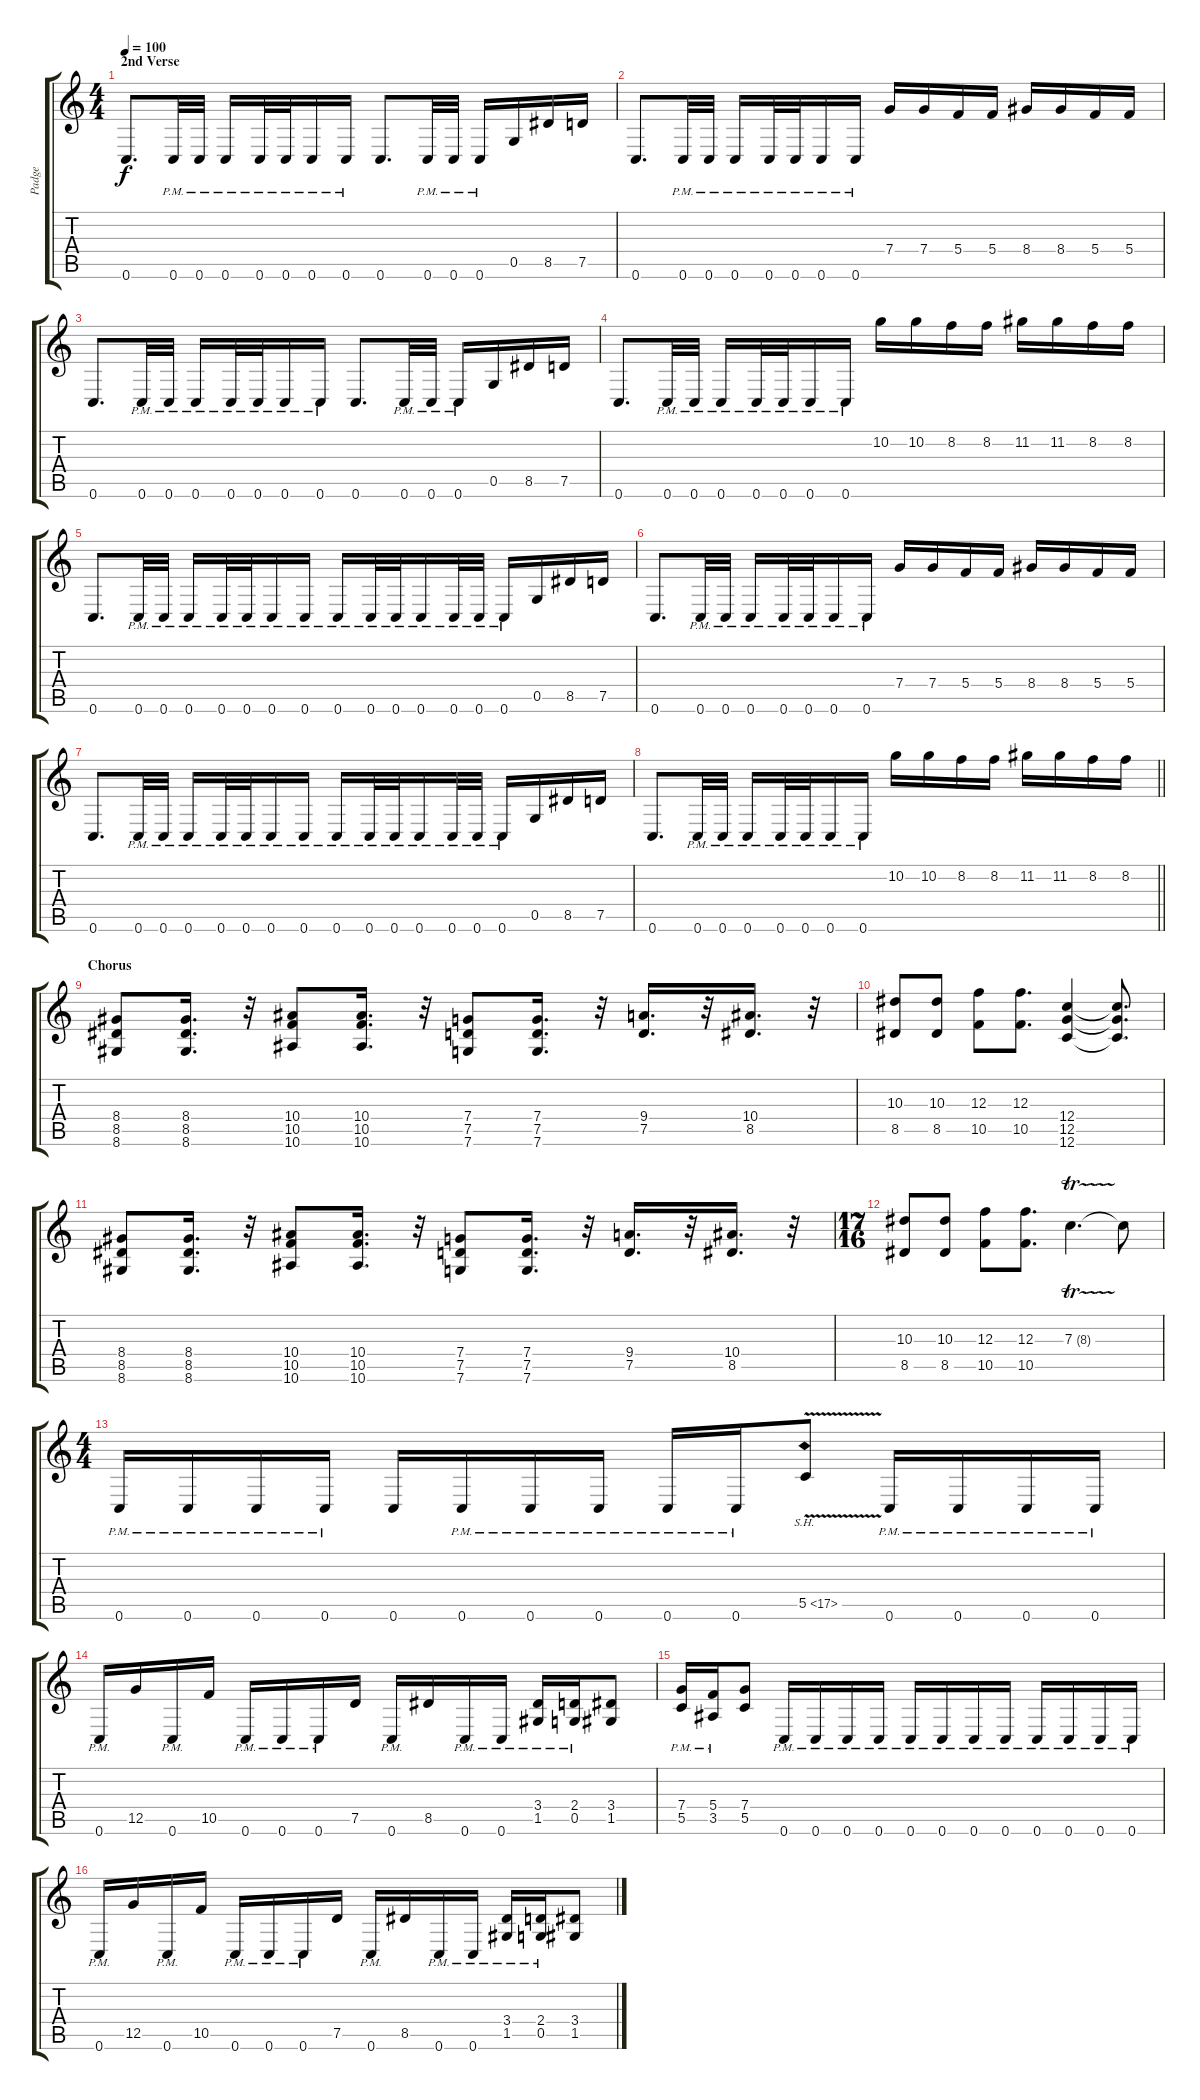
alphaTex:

\track ("Padge" "Padge") {instrument distortionguitar}
\staff {score tabs}
\tuning (D4 A3 F3 C3 G2 C2) {hide}
\ts (4 4)
\section ("" "2nd Verse")
\tempo 100
\clef g2
\ks c
0.6.8{d dy f instrument distortionguitar} 0.6{pm}.32 0.6{pm}.32 0.6{pm}.16 0.6{pm}.32 0.6{pm}.32 0.6{pm}.16 0.6{pm}.16 0.6.8{d} 0.6{pm}.32 0.6{pm}.32 0.6{pm}.16 0.5.16 8.5.16 7.5.16 |
0.6.8{d} 0.6{pm}.32 0.6{pm}.32 0.6{pm}.16 0.6{pm}.32 0.6{pm}.32 0.6{pm}.16 0.6{pm}.16 7.4.16 7.4.16 5.4.16 5.4.16 8.4.16 8.4.16 5.4.16 5.4.16 |
0.6.8{d} 0.6{pm}.32 0.6{pm}.32 0.6{pm}.16 0.6{pm}.32 0.6{pm}.32 0.6{pm}.16 0.6{pm}.16 0.6.8{d} 0.6{pm}.32 0.6{pm}.32 0.6{pm}.16 0.5.16 8.5.16 7.5.16 |
0.6.8{d} 0.6{pm}.32 0.6{pm}.32 0.6{pm}.16 0.6{pm}.32 0.6{pm}.32 0.6{pm}.16 0.6{pm}.16 10.2.16 10.2.16 8.2.16 8.2.16 11.2.16 11.2.16 8.2.16 8.2.16 |
0.6.8{d} 0.6{pm}.32 0.6{pm}.32 0.6{pm}.16 0.6{pm}.32 0.6{pm}.32 0.6{pm}.16 0.6{pm}.16 0.6{pm}.16 0.6{pm}.32 0.6{pm}.32 0.6{pm}.16 0.6{pm}.32 0.6{pm}.32 0.6{pm}.16 0.5.16 8.5.16 7.5.16 |
0.6.8{d} 0.6{pm}.32 0.6{pm}.32 0.6{pm}.16 0.6{pm}.32 0.6{pm}.32 0.6{pm}.16 0.6{pm}.16 7.4.16 7.4.16 5.4.16 5.4.16 8.4.16 8.4.16 5.4.16 5.4.16 |
0.6.8{d} 0.6{pm}.32 0.6{pm}.32 0.6{pm}.16 0.6{pm}.32 0.6{pm}.32 0.6{pm}.16 0.6{pm}.16 0.6{pm}.16 0.6{pm}.32 0.6{pm}.32 0.6{pm}.16 0.6{pm}.32 0.6{pm}.32 0.6{pm}.16 0.5.16 8.5.16 7.5.16 |
\barLineRight lightlight
0.6.8{d} 0.6{pm}.32 0.6{pm}.32 0.6{pm}.16 0.6{pm}.32 0.6{pm}.32 0.6{pm}.16 0.6{pm}.16 10.2.16 10.2.16 8.2.16 8.2.16 11.2.16 11.2.16 8.2.16 8.2.16 |
\section ("" "Chorus")
(8.4 8.5 8.6).8{instrument distortionguitar} (8.4 8.5 8.6).16{d} r.32 (10.4 10.5 10.6).8 (10.4 10.5 10.6).16{d} r.32 (7.4 7.5 7.6).8 (7.4 7.5 7.6).16{d} r.32 (9.4 7.5).16{d} r.32 (10.4 8.5).16{d} r.32 |
(10.3 8.5).8 (10.3 8.5).8 (12.3 10.5).8 (12.3 10.5).8{d} (12.4 12.5 12.6).4{instrument guitarfretnoise} (12.4{t} 12.5{t} 12.6{t}).8{d} |
(8.4 8.5 8.6).8{instrument distortionguitar} (8.4 8.5 8.6).16{d} r.32 (10.4 10.5 10.6).8 (10.4 10.5 10.6).16{d} r.32 (7.4 7.5 7.6).8 (7.4 7.5 7.6).16{d} r.32 (9.4 7.5).16{d} r.32 (10.4 8.5).16{d} r.32 |
\ts (17 16)
(10.3 8.5).8 (10.3 8.5).8 (12.3 10.5).8 (12.3 10.5).8{d} 7.3{tr (8 32)}.4{d} 7.3{t}.8 |
\ts (4 4)
0.6{pm}.16 0.6{pm}.16 0.6{pm}.16 0.6{pm}.16 0.6.16 0.6{pm}.16 0.6{pm}.16 0.6{pm}.16 0.6{pm}.16 0.6{pm}.16 5.5{sh 12 v}.8 0.6{pm}.16 0.6{pm}.16 0.6{pm}.16 0.6{pm}.16 |
0.6{pm}.16 12.5.16 0.6{pm}.16 10.5.16 0.6{pm}.16 0.6{pm}.16 0.6{pm}.16 7.5.16 0.6{pm}.16 8.5.16 0.6{pm}.16 0.6{pm}.16 (3.4{pm} 1.5{pm}).16 (2.4{pm} 0.5{pm}).16 (3.4 1.5).8 |
(7.4{pm} 5.5{pm}).16 (5.4{pm} 3.5{pm}).16 (7.4 5.5).8 0.6{pm}.16 0.6{pm}.16 0.6{pm}.16 0.6{pm}.16 0.6{pm}.16 0.6{pm}.16 0.6{pm}.16 0.6{pm}.16 0.6{pm}.16 0.6{pm}.16 0.6{pm}.16 0.6{pm}.16 |
0.6{pm}.16 12.5.16 0.6{pm}.16 10.5.16 0.6{pm}.16 0.6{pm}.16 0.6{pm}.16 7.5.16 0.6{pm}.16 8.5.16 0.6{pm}.16 0.6{pm}.16 (3.4{pm} 1.5{pm}).16 (2.4{pm} 0.5{pm}).16 (3.4 1.5).8
